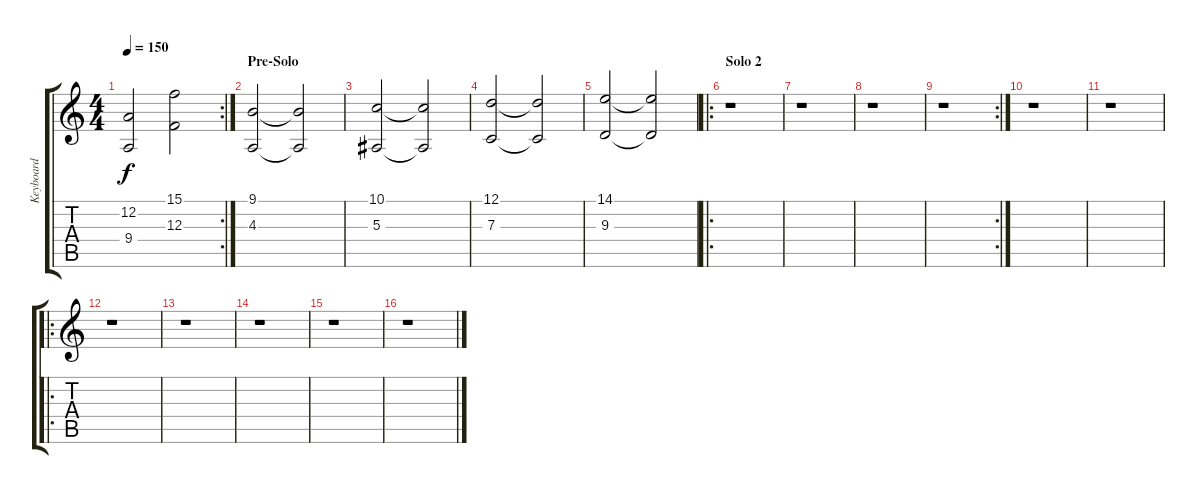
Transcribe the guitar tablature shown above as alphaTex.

\track ("Keyboard" "Keyboard") {instrument dulcimer}
\staff {score tabs}
\tuning (D4 A3 F3 C3 G2 D2) {hide}
\rc 2
\ts (4 4)
\tempo 150
\clef g2
\ks c
(12.2 9.4).2{dy f} (15.1 12.3).2 |
\section ("" "Pre-Solo")
(9.1 4.3).2{volume 16 balance 8 instrument orchestrahit} (9.1{t} 4.3{t}).2 |
(10.1 5.3).2 (10.1{t} 5.3{t}).2 |
(12.1 7.3).2 (12.1{t} 7.3{t}).2 |
(14.1 9.3).2 (14.1{t} 9.3{t}).2 |
\ro
\section ("" "Solo 2")
r.1 |
r.1 |
r.1 |
\rc 2
r.1 |
r.1 |
r.1 |
\ro
r.1 |
r.1 |
r.1 |
r.1 |
r.1
